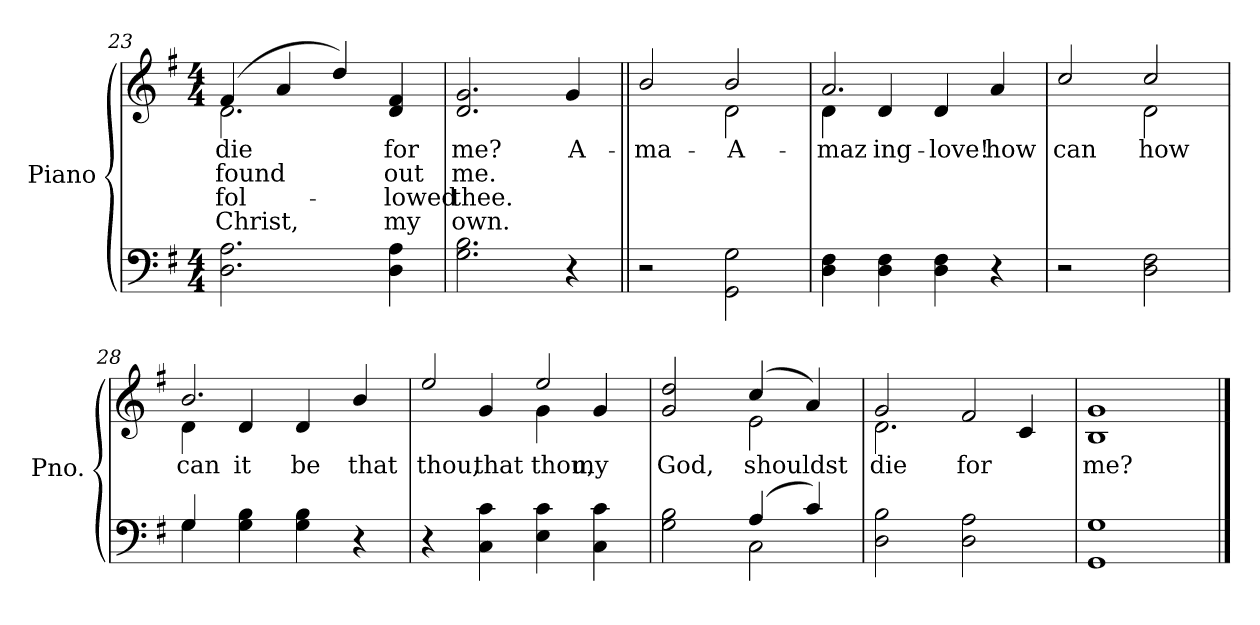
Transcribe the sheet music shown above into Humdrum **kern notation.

**kern	**kern	**text	**text	**text	**text
*part2	*part1	*part1	*part1	*part1	*part1
*staff2	*staff1	*staff1	*staff1	*staff1	*staff1
*I"Piano	*I"Piano	*	*	*	*
*I'Pno.	*I'Pno.	*	*	*	*
*clefF4	*clefG2	*	*	*	*
*k[f#]	*k[f#]	*	*	*	*
*G:	*G:	*	*	*	*
*M4/4	*M4/4	*	*	*	*
=23	=23	=23	=23	=23	=23
!	!	!LO:LY:b:color=#000000	!LO:LY:b:color=#000000	!LO:LY:b:color=#000000	!LO:LY:b:color=#000000
*	*^	*	*	*	*
2.Di\ 2.Ai	(4f#i/	2.di\	die	found	fol-	-Christ,
.	4ai/	.	.	.	.	.
.	4ddi/)	.	.	.	.	.
!	!	!	!LO:LY:b:color=#000000	!LO:LY:b:color=#000000	!LO:LY:b:color=#000000	!LO:LY:b:color=#000000
4Di\ 4Ai	4di/ 4f#i	4ryy	for	out	lowed	my
*	*v	*v	*	*	*	*
!!LO:LB:g=z
=24	=24	=24	=24	=24	=24
*	*^	*	*	*	*
!	!	!	!LO:LY:b:color=#000000	!LO:LY:b:color=#000000	!LO:LY:b:color=#000000	!LO:LY:b:color=#000000
*	*v	*v	*	*	*	*
2.Gi\ 2.Bi	2.di/ 2.gi	me?	me.	thee.	own.
!	!	!LO:LY:b:color=#000000	!	!	!
4r	4gi/	A-	.	.	.
=25||	=25||	=25||	=25||	=25||	=25||
!	!	!LO:LY:b:color=#000000	!	!	!
*	*^	*	*	*	*
2r	2bi/	2ryy	-ma-	.	.	.
!	!	!	!LO:LY:b:color=#000000	!	!	!
!	!	!	!LO:LY:b:color=#000000	!	!	!
2GGi\ 2Gi	2bi/	2di\	A-	.	.	.
=26	=26	=26	=26	=26	=26	=26
!	!	!	!LO:LY:b:color=#000000	!	!	!
!	!	!	!LO:LY:b:color=#000000	!	!	!
4Di\ 4F#i	2.ai/	4di\	-maz-	.	.	.
!	!	!	!LO:LY:b:color=#000000	!	!	!
4Di\ 4F#i	.	4di/	-ing	.	.	.
!	!	!	!LO:LY:b:color=#000000	!	!	!
4Di\ 4F#i	.	4di/	love!	.	.	.
!	!	!	!LO:LY:b:color=#000000	!	!	!
4r	4ai/	4ryy	how	.	.	.
=27	=27	=27	=27	=27	=27	=27
!	!	!	!LO:LY:b:color=#000000	!	!	!
2r	2cci/	2ryy	can	.	.	.
!	!	!	!LO:LY:b:color=#000000	!	!	!
!	!	!	!LO:LY:b:color=#000000	!	!	!
2Di\ 2F#i	2cci/	2di\	how	.	.	.
!!LO:LB:g=z	!!
=28	=28	=28	=28	=28	=28	=28
*^	*	*	*	*	*	*
!	!	!	!	!LO:LY:b:color=#000000	!	!	!
!	!	!	!	!LO:LY:b:color=#000000	!	!	!
4Gi/	4Gi\	2.bi/	4di\	can	.	.	.
!	!	!	!	!LO:LY:b:color=#000000	!	!	!
4Gi\ 4Bi	2.ryy	.	4di/	it	.	.	.
!	!	!	!	!LO:LY:b:color=#000000	!	!	!
4Gi\ 4Bi	.	.	4di/	be	.	.	.
!	!	!	!	!LO:LY:b:color=#000000	!	!	!
4r	.	4bi/	4ryy	that	.	.	.
*v	*v	*	*	*	*	*	*
=29	=29	=29	=29	=29	=29	=29
!	!	!	!LO:LY:b:color=#000000	!	!	!
4r	2eei/	4ryy	thou,	.	.	.
!	!	!	!LO:LY:b:color=#000000	!	!	!
4Ci\ 4ci	.	4gi/	that	.	.	.
!	!	!	!LO:LY:b:color=#000000	!	!	!
!	!	!	!LO:LY:b:color=#000000	!	!	!
4Ei\ 4ci	2eei/	4gi\	thou,	.	.	.
!	!	!	!LO:LY:b:color=#000000	!	!	!
4Ci\ 4ci	.	4gi/	my	.	.	.
!!LO:LB:g=z	!!
=30	=30	=30	=30	=30	=30	=30
*^	*	*	*	*	*	*
!	!	!	!	!LO:LY:b:color=#000000	!	!	!
2Gi\ 2Bi	2ryy	2gi/ 2ddi	2ryy	God,	.	.	.
!	!	!	!	!LO:LY:b:color=#000000	!	!	!
(4Ai/	2Ci\	(4cci/	2ei\	shouldst	.	.	.
4ci/)	.	4ai/)	.	.	.	.	.
*v	*v	*	*	*	*	*	*
=31	=31	=31	=31	=31	=31	=31
!	!	!	!LO:LY:b:color=#000000	!	!	!
2Di\ 2Bi	2gi/	2.di\	die	.	.	.
!	!	!	!LO:LY:b:color=#000000	!	!	!
2Di\ 2Ai	2f#i/	.	for	.	.	.
.	.	4ci/	.	.	.	.
*	*v	*v	*	*	*	*
=32	=32	=32	=32	=32	=32
*	*^	*	*	*	*
!	!	!	!LO:LY:b:color=#000000	!	!	!
*	*v	*v	*	*	*	*
1GGi 1Gi	1Bi 1gi	me?	.	.	.
==	==	==	==	==	==
*-	*-	*-	*-	*-	*-
